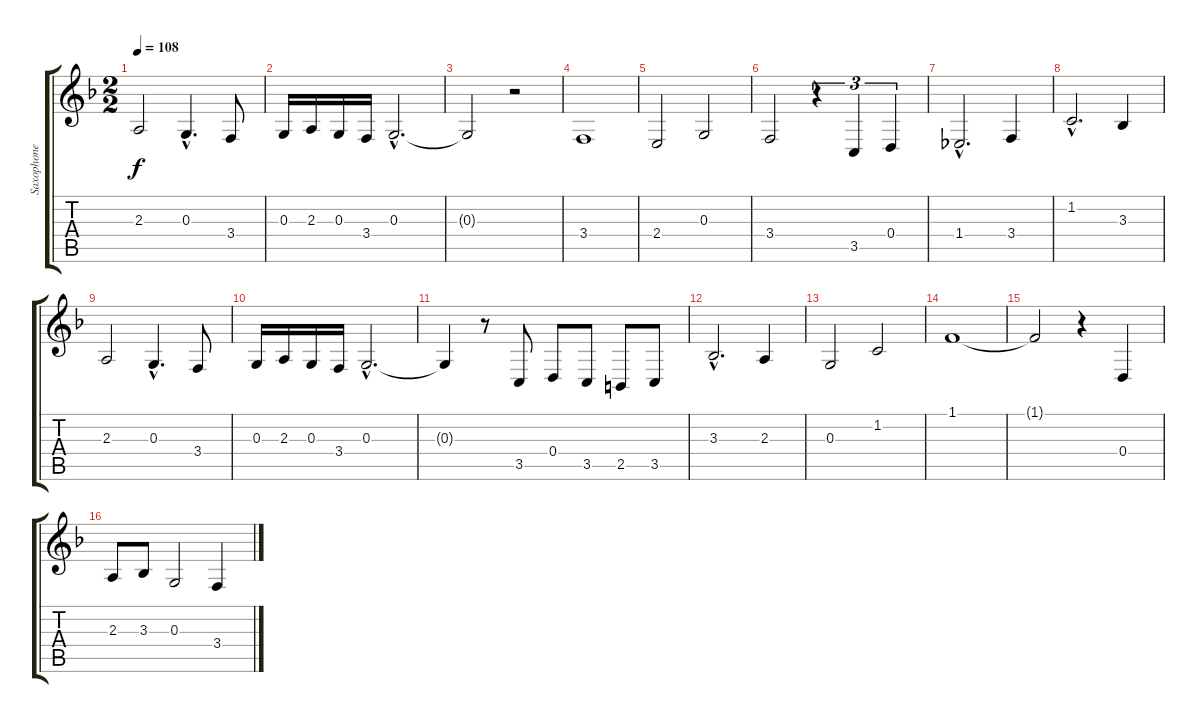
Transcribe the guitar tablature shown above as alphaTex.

\track ("Saxophone" "Saxophone") {instrument altosax}
\staff {score tabs}
\tuning (E4 B3 G3 D3 A2 E2) {hide}
\ts (2 2)
\tempo 108
\clef g2
\ks f
2.3.2{dy f} 0.3{hac}.4{d} 3.4.8 |
0.3.16 2.3.16 0.3.16 3.4.16 0.3{hac}.2{d} |
0.3{t}.2 r.2 |
3.4.1 |
2.4.2 0.3.2 |
3.4.2 r.4{tu (3 2)} 3.5.4{tu (3 2)} 0.4.4{tu (3 2)} |
1.4{hac}.2{d} 3.4.4 |
1.2{hac}.2{d} 3.3.4 |
2.3.2 0.3{hac}.4{d} 3.4.8 |
0.3.16 2.3.16 0.3.16 3.4.16 0.3{hac}.2{d} |
0.3{t}.4 r.8 3.5.8 0.4.8 3.5.8 2.5.8 3.5.8 |
3.3{hac}.2{d} 2.3.4 |
0.3.2 1.2.2 |
1.1.1 |
1.1{t}.2 r.4 0.4.4 |
2.3.8 3.3.8 0.3.2 3.4.4
